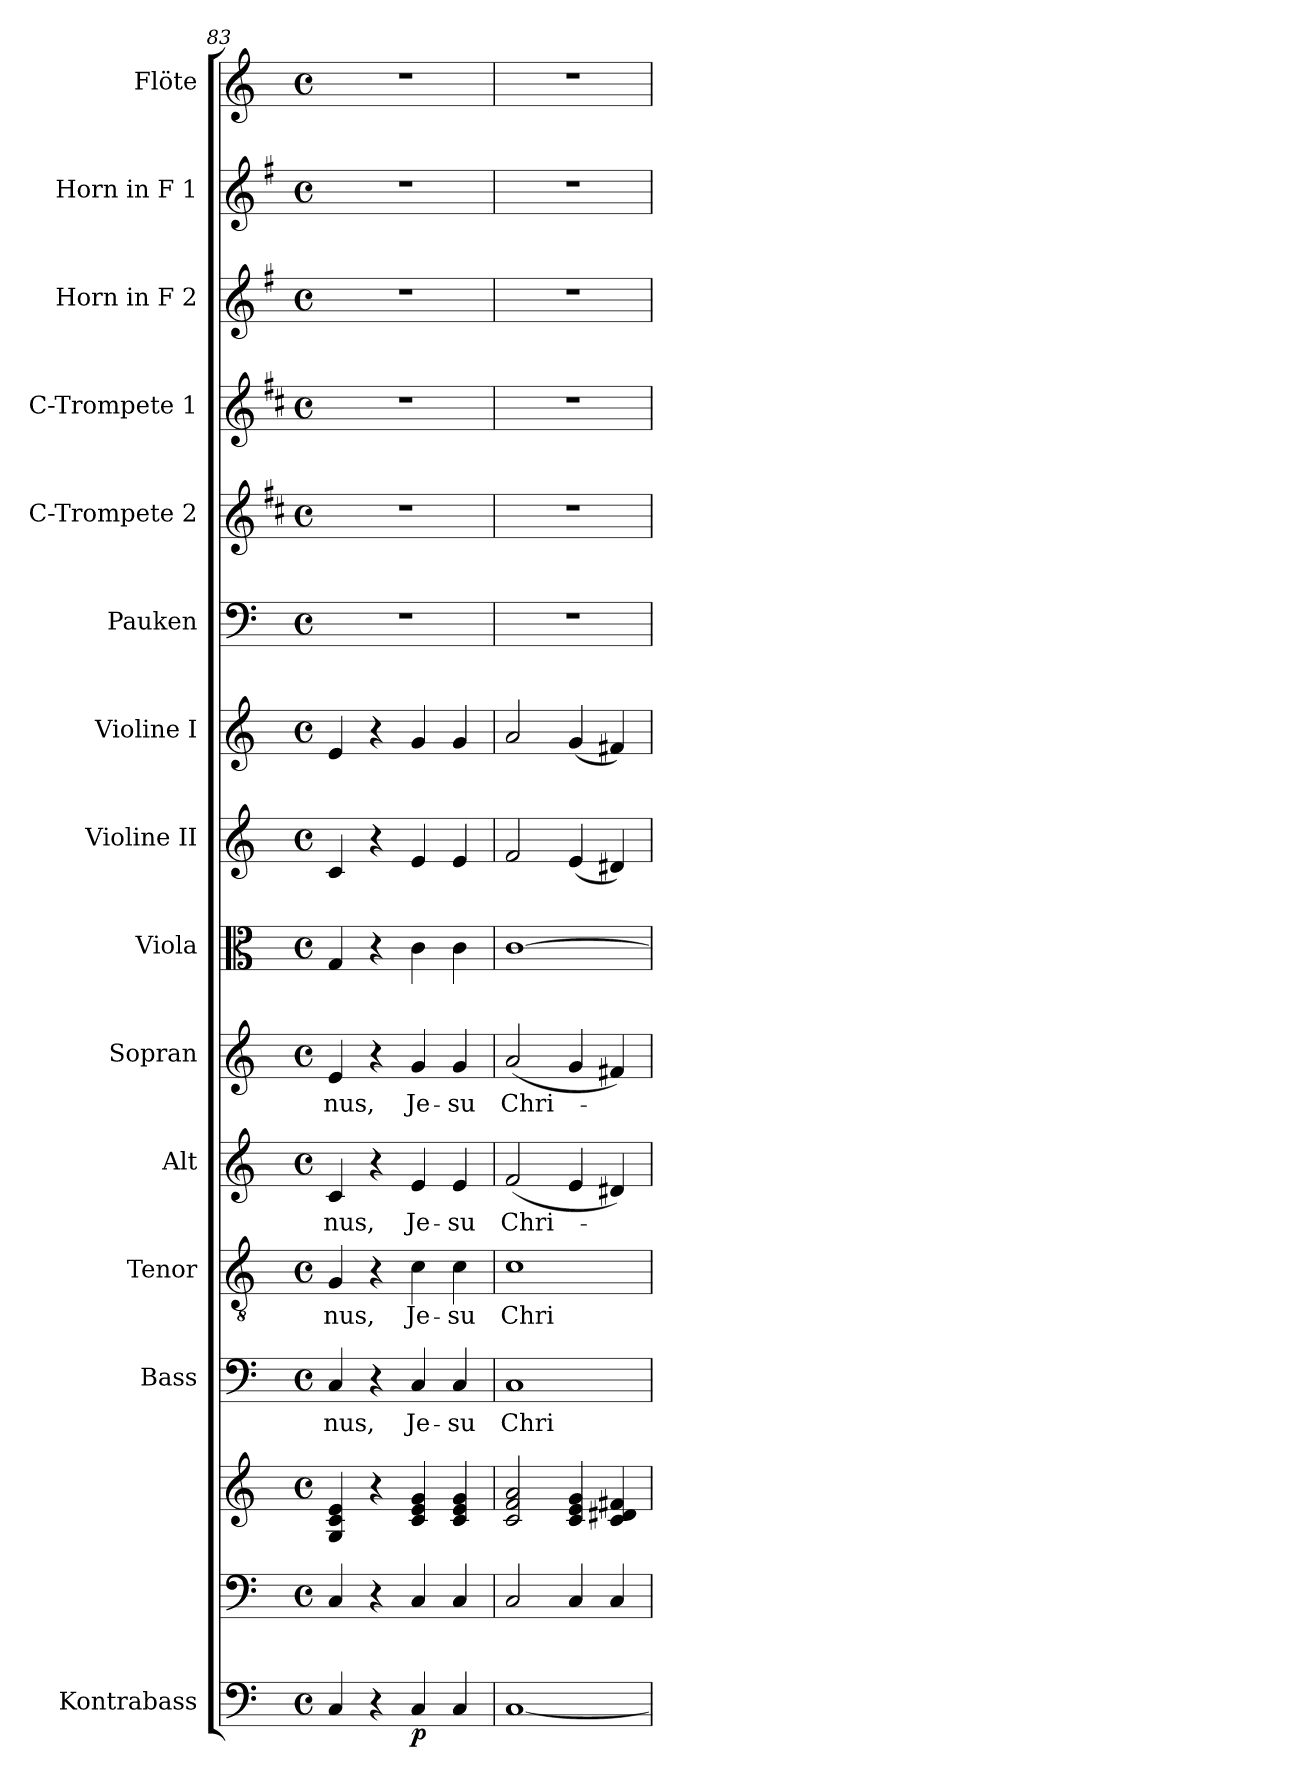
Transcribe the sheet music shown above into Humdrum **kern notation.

**kern	**dynam	**kern	**kern	**kern	**text	**kern	**text	**kern	**text	**kern	**text	**kern	**kern	**kern	**kern	**kern	**kern	**kern	**kern	**kern
*part15	*part15	*part14	*part14	*part13	*part13	*part12	*part12	*part11	*part11	*part10	*part10	*part9	*part8	*part7	*part6	*part5	*part4	*part3	*part2	*part1
*staff16	*staff16	*staff15	*staff14	*staff13	*staff13	*staff12	*staff12	*staff11	*staff11	*staff10	*staff10	*staff9	*staff8	*staff7	*staff6	*staff5	*staff4	*staff3	*staff2	*staff1
*I"Kontrabass	*	*	*	*I"Bass	*	*I"Tenor	*	*I"Alt	*	*I"Sopran	*	*I"Viola	*I"Violine II	*I"Violine I	*I"Pauken	*I"C-Trompete 2	*I"C-Trompete 1	*I"Horn in F 2	*I"Horn in F 1	*I"Flöte
*I'Kb.	*	*	*	*I'B.	*	*I'T.	*	*I'A.	*	*I'S.	*	*I'Vla.	*I'Vl. II	*I'Vl. I	*I'Pk.	*I'C Trp. 2	*I'C Trp. 1	*	*	*I'Fl.
*clefF4	*	*clefF4	*clefG2	*clefF4	*	*clefGv2	*	*clefG2	*	*clefG2	*	*clefC3	*clefG2	*clefG2	*clefF4	*clefG2	*clefG2	*clefG2	*clefG2	*clefG2
*ITrd7c12	*	*	*	*	*	*	*	*	*	*	*	*	*	*	*	*ITrd1c2	*ITrd1c2	*ITrd4c7	*ITrd4c7	*
*k[]	*	*k[]	*k[]	*k[]	*	*k[]	*	*k[]	*	*k[]	*	*k[]	*k[]	*k[]	*k[]	*k[]	*k[]	*k[]	*k[]	*k[]
*C:	*	*C:	*C:	*C:	*	*C:	*	*C:	*	*C:	*	*C:	*C:	*C:	*C:	*C:	*C:	*C:	*C:	*C:
*M4/4	*	*M4/4	*M4/4	*M4/4	*	*M4/4	*	*M4/4	*	*M4/4	*	*M4/4	*M4/4	*M4/4	*M4/4	*M4/4	*M4/4	*M4/4	*M4/4	*M4/4
*met(c)	*	*met(c)	*met(c)	*met(c)	*	*met(c)	*	*met(c)	*	*met(c)	*	*met(c)	*met(c)	*met(c)	*met(c)	*met(c)	*met(c)	*met(c)	*met(c)	*met(c)
=83	=83	=83	=83	=83	=83	=83	=83	=83	=83	=83	=83	=83	=83	=83	=83	=83	=83	=83	=83	=83
!	!	!	!	!	!LO:LY:b	!	!LO:LY:b	!	!LO:LY:b	!	!LO:LY:b	!	!	!	!	!	!	!	!	!
4CC/	.	4C/	4G/ 4c/ 4e/	4C/	-nus,	4G/	-nus,	4c/	-nus,	4e/	-nus,	4G/	4c/	4e/	1r	1r	1r	1r	1r	1r
4r	.	4r	4r	4r	.	4r	.	4r	.	4r	.	4r	4r	4r	.	.	.	.	.	.
!	!LO:DY:b	!	!	!	!LO:LY:b	!	!LO:LY:b	!	!LO:LY:b	!	!LO:LY:b	!	!	!	!	!	!	!	!	!
4CC/	p	4C/	4c/ 4e/ 4g/	4C/	Je-	4c\	Je-	4e/	Je-	4g/	Je-	4c\	4e/	4g/	.	.	.	.	.	.
!	!	!	!	!	!LO:LY:b	!	!LO:LY:b	!	!LO:LY:b	!	!LO:LY:b	!	!	!	!	!	!	!	!	!
4CC/	.	4C/	4c/ 4e/ 4g/	4C/	-su	4c\	-su	4e/	-su	4g/	-su	4c\	4e/	4g/	.	.	.	.	.	.
=84	=84	=84	=84	=84	=84	=84	=84	=84	=84	=84	=84	=84	=84	=84	=84	=84	=84	=84	=84	=84
!	!	!	!	!	!LO:LY:b	!	!LO:LY:b	!	!LO:LY:b	!	!LO:LY:b	!	!	!	!	!	!	!	!	!
[1CC	.	2C/	2c/ 2f/ 2a/	1C	Chri-	1c	Chri-	(<2f/	Chri-	(<2a/	Chri-	[1c	2f/	2a/	1r	1r	1r	1r	1r	1r
.	.	4C/	4c/ 4e/ 4g/	.	.	.	.	4e/	.	4g/	.	.	(<4e/	(<4g/	.	.	.	.	.	.
.	.	4C/	4c/ 4d#X/ 4f#X/	.	.	.	.	4d#X/)	.	4f#X/)	.	.	4d#X/)	4f#X/)	.	.	.	.	.	.
=	=	=	=	=	=	=	=	=	=	=	=	=	=	=	=	=	=	=	=	=
*-	*-	*-	*-	*-	*-	*-	*-	*-	*-	*-	*-	*-	*-	*-	*-	*-	*-	*-	*-	*-
